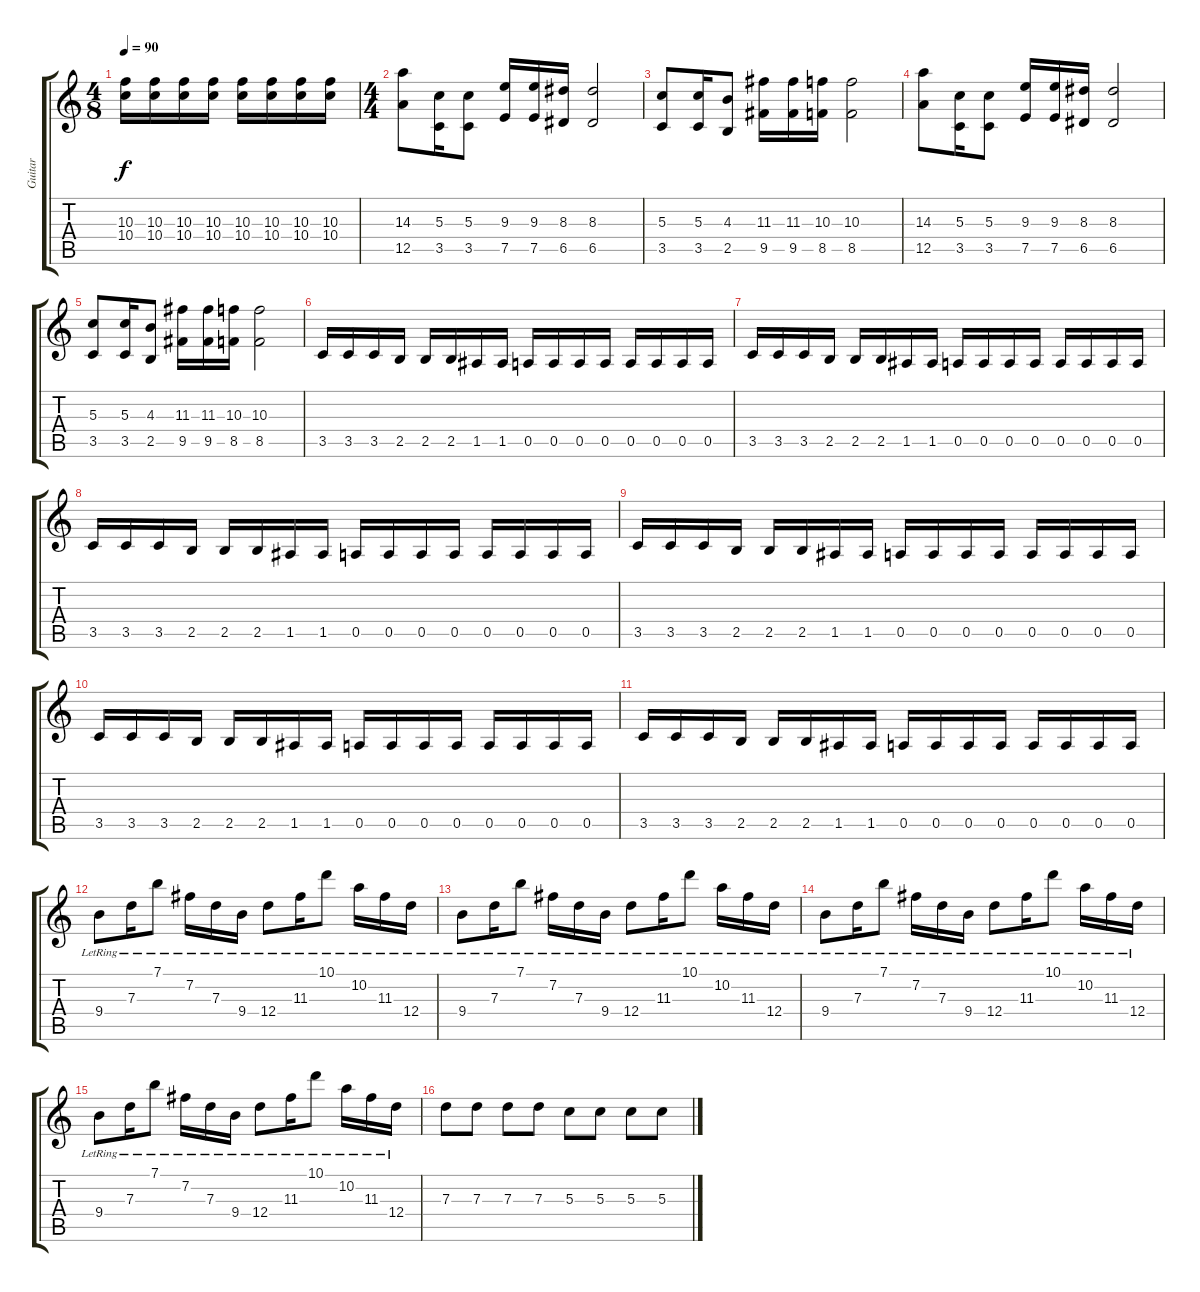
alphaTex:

\track ("Guitar" "Guitar") {instrument distortionguitar}
\staff {score tabs}
\tuning (E4 B3 G3 D3 A2 E2) {hide}
\ts (4 8)
\tempo 90
\clef g2
\ks c
(10.3 10.4).16{dy f} (10.3 10.4).16 (10.3 10.4).16 (10.3 10.4).16 (10.3 10.4).16 (10.3 10.4).16 (10.3 10.4).16 (10.3 10.4).16 |
\ts (4 4)
(14.3 12.5).8 (5.3 3.5).16 (5.3 3.5).8 (9.3 7.5).16 (9.3 7.5).16 (8.3 6.5).16 (8.3 6.5).2 |
(5.3 3.5).8 (5.3 3.5).16 (4.3 2.5).8 (11.3 9.5).16 (11.3 9.5).16 (10.3 8.5).16 (10.3 8.5).2 |
(14.3 12.5).8 (5.3 3.5).16 (5.3 3.5).8 (9.3 7.5).16 (9.3 7.5).16 (8.3 6.5).16 (8.3 6.5).2 |
(5.3 3.5).8 (5.3 3.5).16 (4.3 2.5).8 (11.3 9.5).16 (11.3 9.5).16 (10.3 8.5).16 (10.3 8.5).2 |
3.5.16 3.5.16 3.5.16 2.5.16 2.5.16 2.5.16 1.5.16 1.5.16 0.5.16 0.5.16 0.5.16 0.5.16 0.5.16 0.5.16 0.5.16 0.5.16 |
3.5.16 3.5.16 3.5.16 2.5.16 2.5.16 2.5.16 1.5.16 1.5.16 0.5.16 0.5.16 0.5.16 0.5.16 0.5.16 0.5.16 0.5.16 0.5.16 |
3.5.16 3.5.16 3.5.16 2.5.16 2.5.16 2.5.16 1.5.16 1.5.16 0.5.16 0.5.16 0.5.16 0.5.16 0.5.16 0.5.16 0.5.16 0.5.16 |
3.5.16 3.5.16 3.5.16 2.5.16 2.5.16 2.5.16 1.5.16 1.5.16 0.5.16 0.5.16 0.5.16 0.5.16 0.5.16 0.5.16 0.5.16 0.5.16 |
3.5.16 3.5.16 3.5.16 2.5.16 2.5.16 2.5.16 1.5.16 1.5.16 0.5.16 0.5.16 0.5.16 0.5.16 0.5.16 0.5.16 0.5.16 0.5.16 |
3.5.16 3.5.16 3.5.16 2.5.16 2.5.16 2.5.16 1.5.16 1.5.16 0.5.16 0.5.16 0.5.16 0.5.16 0.5.16 0.5.16 0.5.16 0.5.16 |
9.4{lr}.8 7.3{lr}.16 7.1{lr}.8 7.2{lr}.16 7.3{lr}.16 9.4{lr}.16 12.4{lr}.8 11.3{lr}.16 10.1{lr}.8 10.2{lr}.16 11.3{lr}.16 12.4{lr}.16 |
9.4{lr}.8 7.3{lr}.16 7.1{lr}.8 7.2{lr}.16 7.3{lr}.16 9.4{lr}.16 12.4{lr}.8 11.3{lr}.16 10.1{lr}.8 10.2{lr}.16 11.3{lr}.16 12.4{lr}.16 |
9.4{lr}.8 7.3{lr}.16 7.1{lr}.8 7.2{lr}.16 7.3{lr}.16 9.4{lr}.16 12.4{lr}.8 11.3{lr}.16 10.1{lr}.8 10.2{lr}.16 11.3{lr}.16 12.4{lr}.16 |
9.4{lr}.8 7.3{lr}.16 7.1{lr}.8 7.2{lr}.16 7.3{lr}.16 9.4{lr}.16 12.4{lr}.8 11.3{lr}.16 10.1{lr}.8 10.2{lr}.16 11.3{lr}.16 12.4{lr}.16 |
7.3.8 7.3.8 7.3.8 7.3.8 5.3.8 5.3.8 5.3.8 5.3.8
